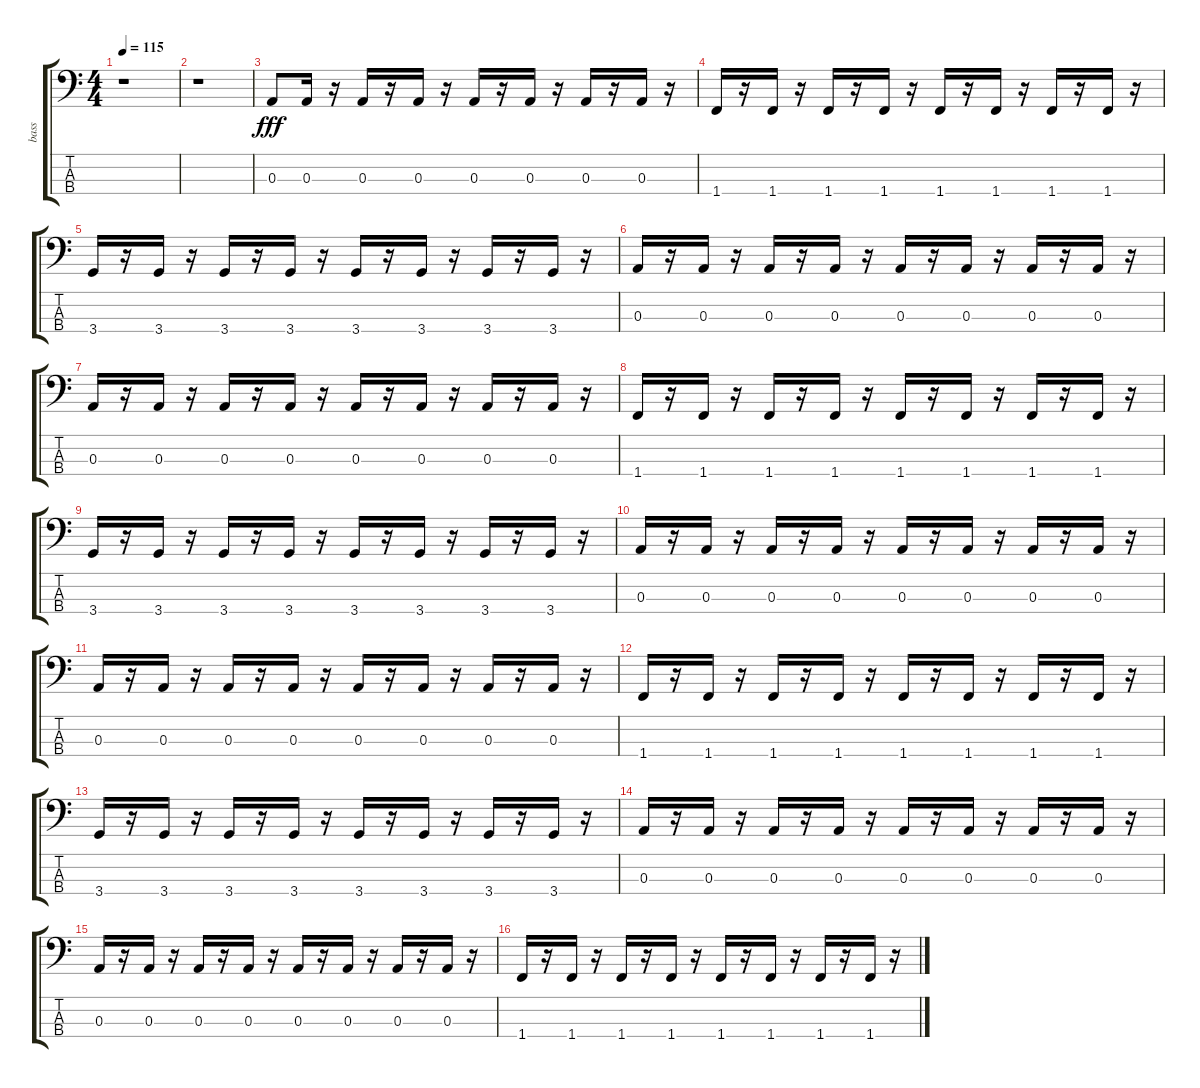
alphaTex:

\track ("bass" "bass") {instrument fretlessbass}
\staff {score tabs}
\tuning (G2 D2 A1 E1) {hide}
\ts (4 4)
\tempo 115
\clef f4
\ks c
r.1{dy fff} |
r.1 |
0.3.8 0.3.16 r.16 0.3.16 r.16 0.3.16 r.16 0.3.16 r.16 0.3.16 r.16 0.3.16 r.16 0.3.16 r.16 |
1.4.16 r.16 1.4.16 r.16 1.4.16 r.16 1.4.16 r.16 1.4.16 r.16 1.4.16 r.16 1.4.16 r.16 1.4.16 r.16 |
3.4.16 r.16 3.4.16 r.16 3.4.16 r.16 3.4.16 r.16 3.4.16 r.16 3.4.16 r.16 3.4.16 r.16 3.4.16 r.16 |
0.3.16 r.16 0.3.16 r.16 0.3.16 r.16 0.3.16 r.16 0.3.16 r.16 0.3.16 r.16 0.3.16 r.16 0.3.16 r.16 |
0.3.16 r.16 0.3.16 r.16 0.3.16 r.16 0.3.16 r.16 0.3.16 r.16 0.3.16 r.16 0.3.16 r.16 0.3.16 r.16 |
1.4.16 r.16 1.4.16 r.16 1.4.16 r.16 1.4.16 r.16 1.4.16 r.16 1.4.16 r.16 1.4.16 r.16 1.4.16 r.16 |
3.4.16 r.16 3.4.16 r.16 3.4.16 r.16 3.4.16 r.16 3.4.16 r.16 3.4.16 r.16 3.4.16 r.16 3.4.16 r.16 |
0.3.16 r.16 0.3.16 r.16 0.3.16 r.16 0.3.16 r.16 0.3.16 r.16 0.3.16 r.16 0.3.16 r.16 0.3.16 r.16 |
0.3.16 r.16 0.3.16 r.16 0.3.16 r.16 0.3.16 r.16 0.3.16 r.16 0.3.16 r.16 0.3.16 r.16 0.3.16 r.16 |
1.4.16 r.16 1.4.16 r.16 1.4.16 r.16 1.4.16 r.16 1.4.16 r.16 1.4.16 r.16 1.4.16 r.16 1.4.16 r.16 |
3.4.16 r.16 3.4.16 r.16 3.4.16 r.16 3.4.16 r.16 3.4.16 r.16 3.4.16 r.16 3.4.16 r.16 3.4.16 r.16 |
0.3.16 r.16 0.3.16 r.16 0.3.16 r.16 0.3.16 r.16 0.3.16 r.16 0.3.16 r.16 0.3.16 r.16 0.3.16 r.16 |
0.3.16 r.16 0.3.16 r.16 0.3.16 r.16 0.3.16 r.16 0.3.16 r.16 0.3.16 r.16 0.3.16 r.16 0.3.16 r.16 |
1.4.16 r.16 1.4.16 r.16 1.4.16 r.16 1.4.16 r.16 1.4.16 r.16 1.4.16 r.16 1.4.16 r.16 1.4.16 r.16
